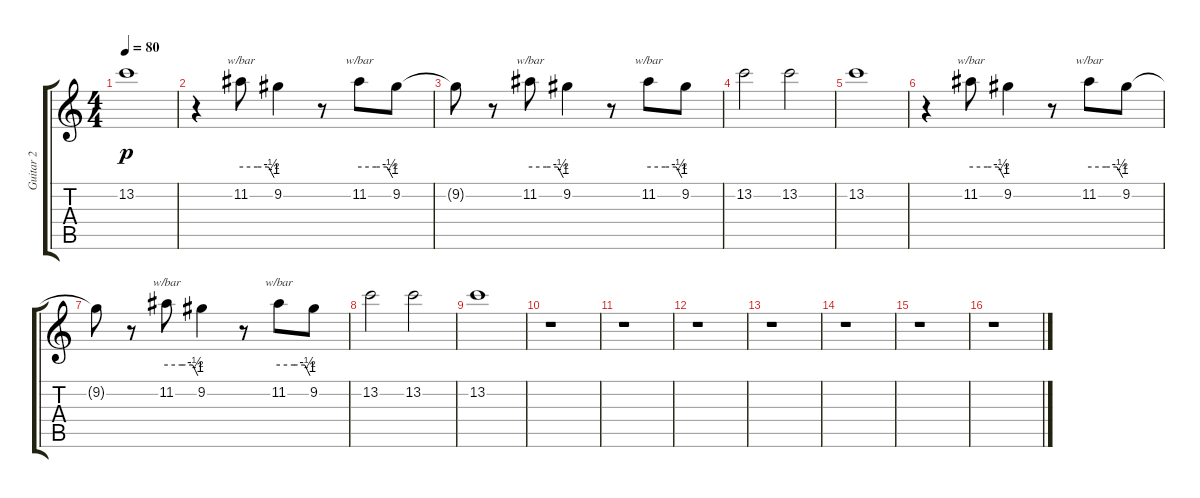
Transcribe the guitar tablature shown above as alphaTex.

\track ("Guitar 2" "Guitar 2") {instrument acousticguitarsteel}
\staff {score tabs}
\tuning (E4 B3 G3 D3 A2 E2) {hide}
\ts (4 4)
\tempo 80
\clef g2
\ks c
13.2.1{dy p} |
r.4 11.2.8{tbe (custom default 0 0 30 0 50 0 55 -2 60 -4)} 9.2.4 r.8 11.2.8{tbe (custom default 0 0 30 0 50 0 55 -2 60 -4)} 9.2.8 |
9.2{t}.8 r.8 11.2.8{tbe (custom default 0 0 30 0 50 0 55 -2 60 -4)} 9.2.4 r.8 11.2.8{tbe (custom default 0 0 30 0 50 0 55 -2 60 -4)} 9.2.8 |
13.2.2 13.2.2 |
13.2.1 |
r.4 11.2.8{tbe (custom default 0 0 30 0 50 0 55 -2 60 -4)} 9.2.4 r.8 11.2.8{tbe (custom default 0 0 30 0 50 0 55 -2 60 -4)} 9.2.8 |
9.2{t}.8 r.8 11.2.8{tbe (custom default 0 0 30 0 50 0 55 -2 60 -4)} 9.2.4 r.8 11.2.8{tbe (custom default 0 0 30 0 50 0 55 -2 60 -4)} 9.2.8 |
13.2.2 13.2.2 |
13.2.1 |
r.1 |
r.1 |
r.1 |
r.1 |
r.1 |
r.1 |
r.1
